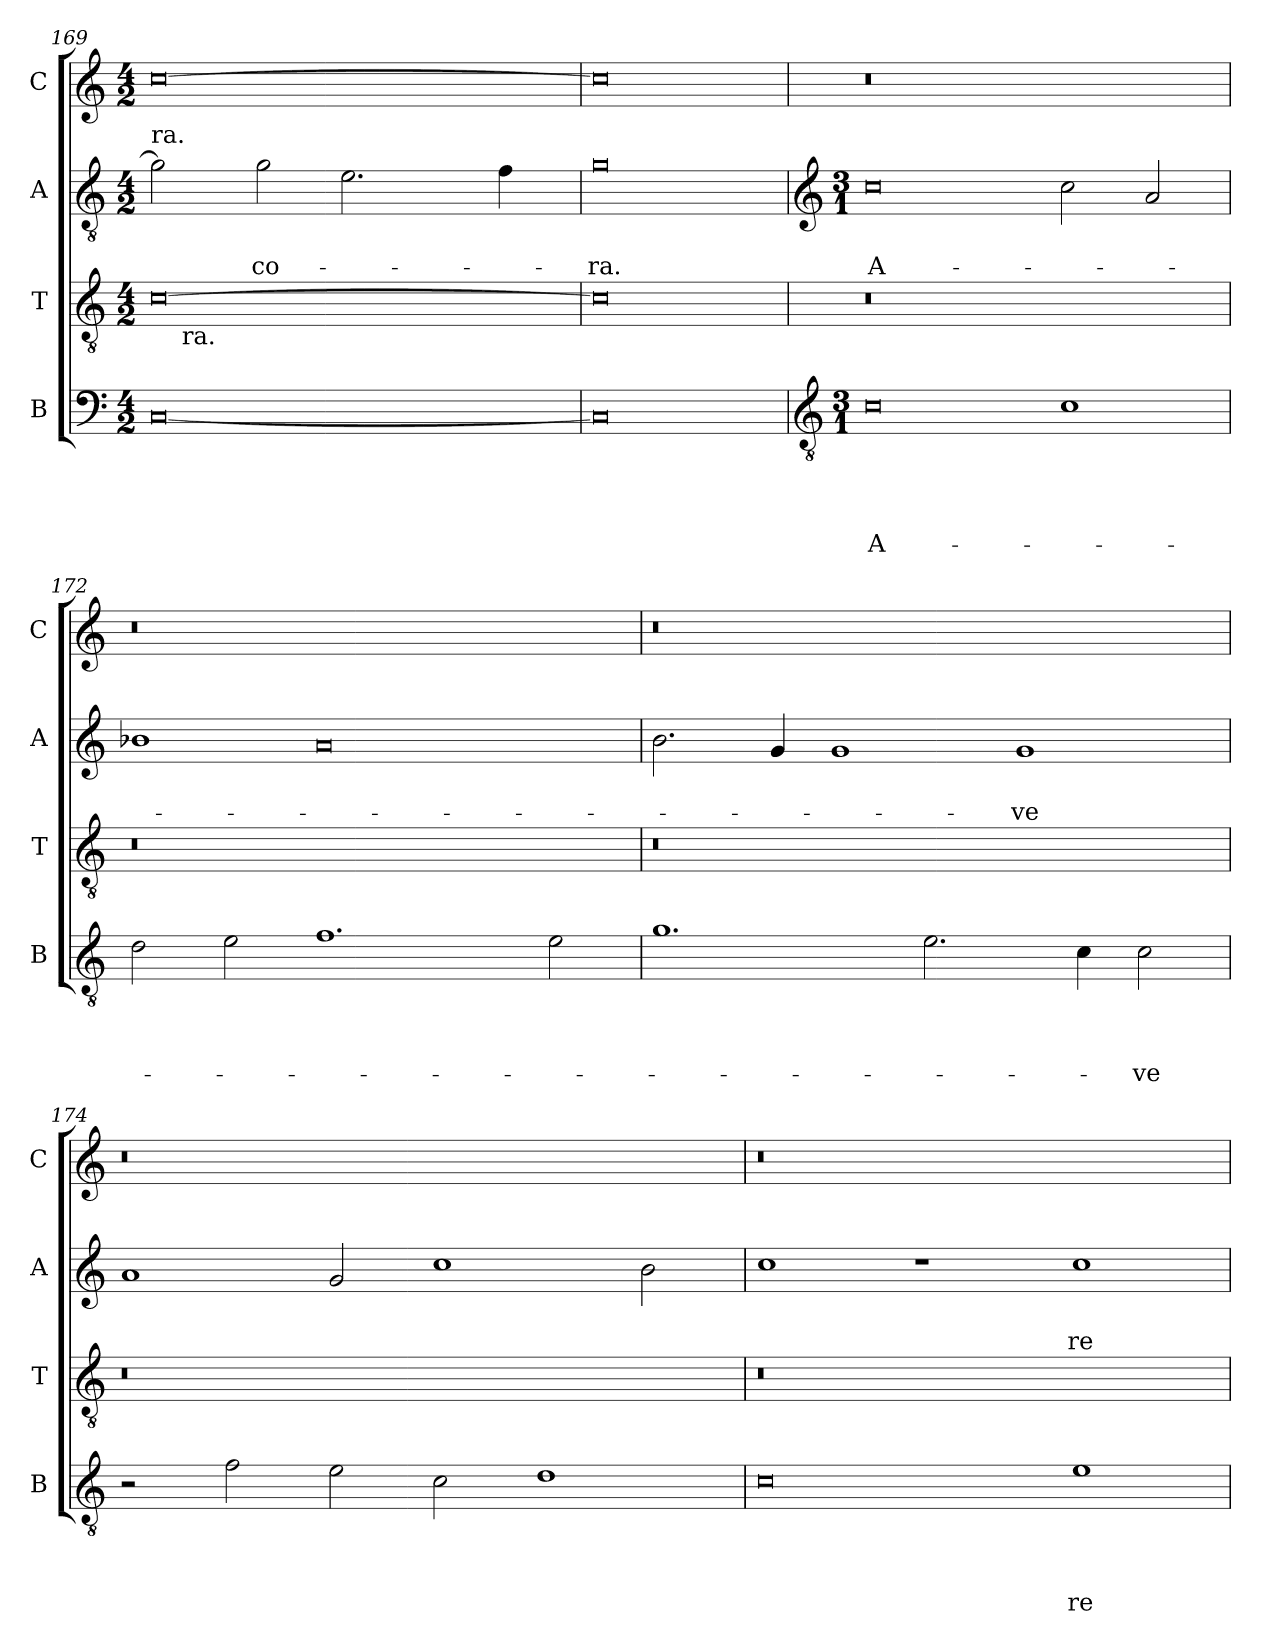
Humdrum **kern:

**kern	**text	**text	**text	**text	**kern	**kern	**text	**text	**kern
*part4	*part4	*part4	*part4	*part4	*part3	*part2	*part2	*part2	*part1
*staff4	*staff4	*staff4	*staff4	*staff4	*staff3	*staff2	*staff2	*staff2	*staff1
*I"B	*	*	*	*	*I"T	*I"A	*	*	*I"C
*I'B	*	*	*	*	*I'T	*I'A	*	*	*I'C
*clefF4	*	*	*	*	*clefGv2	*clefGv2	*	*	*clefG2
*k[]	*	*	*	*	*k[]	*k[]	*	*	*k[]
*C:	*	*	*	*	*C:	*C:	*	*	*C:
*M4/2	*	*	*	*	*M4/2	*M4/2	*	*	*M4/2
=169	=169	=169	=169	=169	=169	=169	=169	=169	=169
!	!	!	!	!	!	!LO:TX:a:t=ra.	!	!	!
*	*	*	*	*	*^	*	*	*	*
[<0C	.	.	.	.	[>0c	16.ryy	2g\]	.	.	[>0cc
!	!	!	!	!	!	!LO:TX:b:t=ra.	!	!	!	!
.	.	.	.	.	.	1ryy	.	.	.	.
!	!	!	!	!	!	!	!	!	!LO:LY:b	!
.	.	.	.	.	.	.	2g\	.	-co-	.
.	.	.	.	.	.	.	2.e\	.	.	.
.	.	.	.	.	.	2ryy	.	.	.	.
.	.	.	.	.	.	4ryy	.	.	.	.
.	.	.	.	.	.	.	4f\	.	.	.
.	.	.	.	.	.	8ryy	.	.	.	.
.	.	.	.	.	.	32ryy	.	.	.	.
=170	=170	=170	=170	=170	=170	=170	=170	=170	=170	=170
!	!	!	!	!	!	!	!	!	!LO:LY:b:rj	!
*	*	*	*	*	*v	*v	*	*	*	*
0C]	.	.	.	.	0c]	0g	.	-ra.	0cc]
!!LO:PB:g=z
=171!	=171!	=171!	=171!	=171!	=171!	=171!	=171!	=171!	=171!
*clefGv2	*	*	*	*	*	*clefG2	*	*	*
*M3/1	*	*	*	*	*	*M3/1	*	*	*
!	!	!	!	!LO:LY:b	!	!	!	!LO:LY:b	!
0c	.	.	.	A-	0r	0cc	.	A-	0r
1c	.	.	.	.	1ryy	2cc\	.	.	1ryy
.	.	.	.	.	.	2a/	.	.	.
=172	=172	=172	=172	=172	=172	=172	=172	=172	=172
2d\	.	.	.	.	0r	1b-X	.	.	0r
2e\	.	.	.	.	.	.	.	.	.
1.f	.	.	.	.	.	0a	.	.	.
.	.	.	.	.	1ryy	.	.	.	1ryy
2e\	.	.	.	.	.	.	.	.	.
=173	=173	=173	=173	=173	=173	=173	=173	=173	=173
1.g	.	.	.	.	0r	2.b\	.	.	0r
.	.	.	.	.	.	4g/	.	.	.
.	.	.	.	.	.	1g	.	.	.
2.e\	.	.	.	.	.	.	.	.	.
!	!	!	!	!	!	!	!	!LO:LY:b	!
.	.	.	.	.	1ryy	1g	.	-ve	1ryy
4c\	.	.	.	.	.	.	.	.	.
!	!	!	!	!LO:LY:b	!	!	!	!	!
2c\	.	.	.	-ve	.	.	.	.	.
=174	=174	=174	=174	=174	=174	=174	=174	=174	=174
2r	.	.	.	.	0r	1a	.	.	0r
2f\	.	.	.	.	.	.	.	.	.
2e\	.	.	.	.	.	2g/	.	.	.
2c\	.	.	.	.	.	1cc	.	.	.
1d	.	.	.	.	1ryy	.	.	.	1ryy
.	.	.	.	.	.	2b\	.	.	.
=175	=175	=175	=175	=175	=175	=175	=175	=175	=175
0c	.	.	.	.	0r	1cc	.	.	0r
.	.	.	.	.	.	1r	.	.	.
!	!	!	!	!LO:LY:b	!	!	!	!LO:LY:b	!
1e	.	.	.	re-	1ryy	1cc	.	re-	1ryy
=	=	=	=	=	=	=	=	=	=
*-	*-	*-	*-	*-	*-	*-	*-	*-	*-
